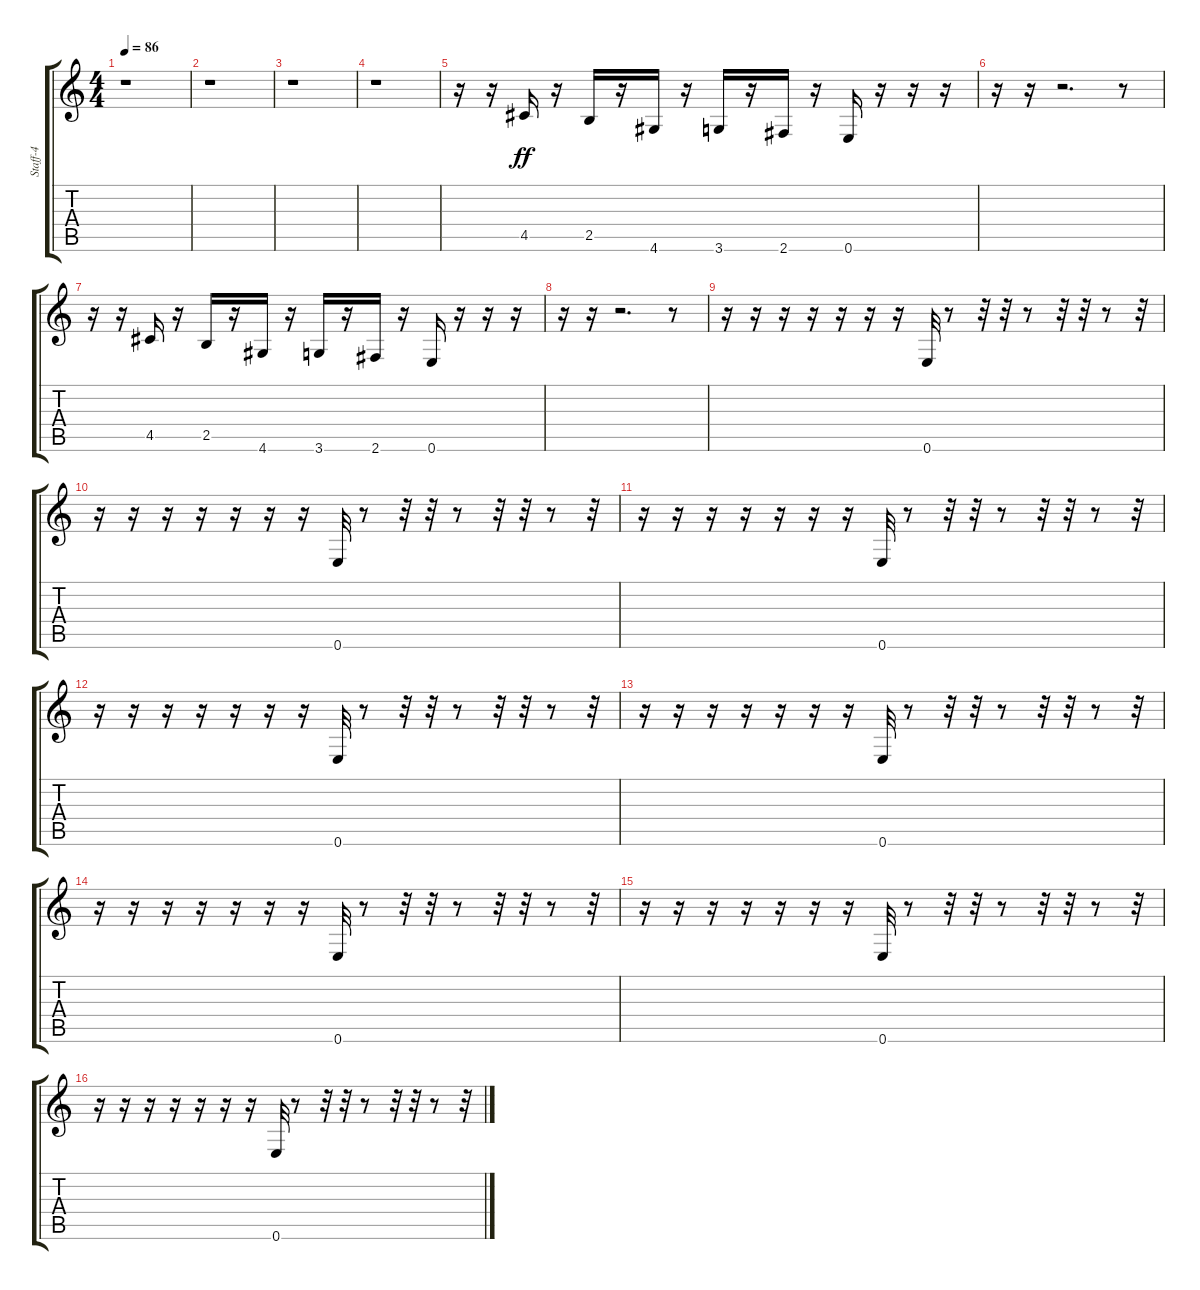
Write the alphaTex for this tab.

\track ("Staff-4" "Staff-4") {instrument electricbasspick}
\staff {score tabs}
\tuning (E4 B3 G3 D3 A2 E2) {hide}
\ts (4 4)
\tempo 86
\clef g2
\ks c
r.1{dy ff instrument electricbasspick} |
r.1 |
r.1 |
r.1 |
r.16 r.16 4.5.16 r.16 2.5.16 r.16 4.6.16 r.16 3.6.16 r.16 2.6.16 r.16 0.6.16 r.16 r.16 r.16 |
r.16 r.16 r.2{d} r.8 |
r.16 r.16 4.5.16 r.16 2.5.16 r.16 4.6.16 r.16 3.6.16 r.16 2.6.16 r.16 0.6.16 r.16 r.16 r.16 |
r.16 r.16 r.2{d} r.8 |
r.16 r.16 r.16 r.16 r.16 r.16 r.16 0.6.32 r.8 r.32 r.32 r.8 r.32 r.32 r.8 r.32 |
r.16 r.16 r.16 r.16 r.16 r.16 r.16 0.6.32 r.8 r.32 r.32 r.8 r.32 r.32 r.8 r.32 |
r.16 r.16 r.16 r.16 r.16 r.16 r.16 0.6.32 r.8 r.32 r.32 r.8 r.32 r.32 r.8 r.32 |
r.16 r.16 r.16 r.16 r.16 r.16 r.16 0.6.32 r.8 r.32 r.32 r.8 r.32 r.32 r.8 r.32 |
r.16 r.16 r.16 r.16 r.16 r.16 r.16 0.6.32 r.8 r.32 r.32 r.8 r.32 r.32 r.8 r.32 |
r.16 r.16 r.16 r.16 r.16 r.16 r.16 0.6.32 r.8 r.32 r.32 r.8 r.32 r.32 r.8 r.32 |
r.16 r.16 r.16 r.16 r.16 r.16 r.16 0.6.32 r.8 r.32 r.32 r.8 r.32 r.32 r.8 r.32 |
r.16 r.16 r.16 r.16 r.16 r.16 r.16 0.6.32 r.8 r.32 r.32 r.8 r.32 r.32 r.8 r.32
